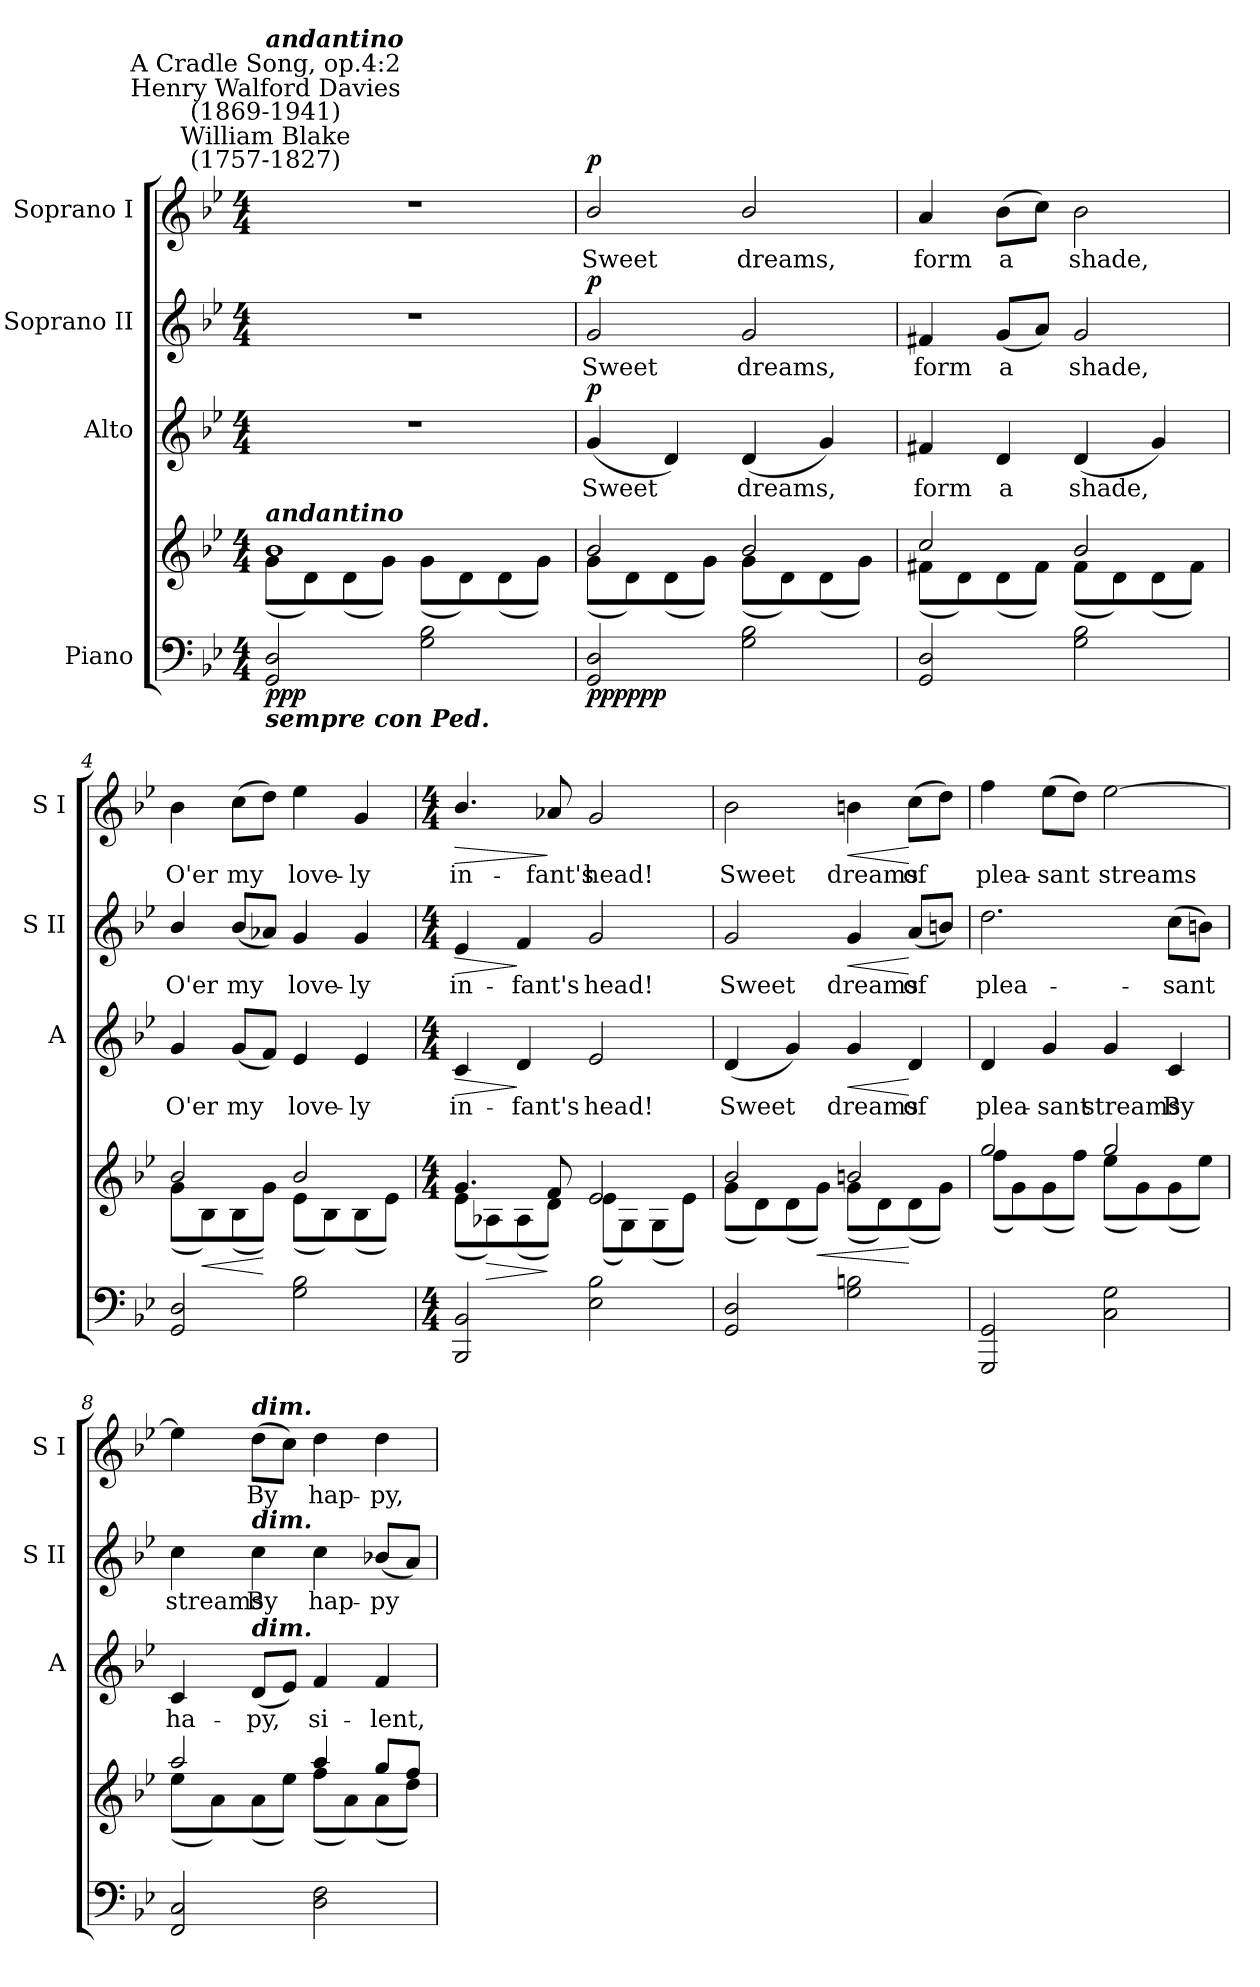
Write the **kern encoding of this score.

**kern	**kern	**dynam	**kern	**text	**dynam	**kern	**text	**dynam	**kern	**text	**dynam
*part4	*part4	*part4	*part3	*part3	*part3	*part2	*part2	*part2	*part1	*part1	*part1
*staff5	*staff4	*staff4/5	*staff3	*staff3	*staff3	*staff2	*staff2	*staff2	*staff1	*staff1	*staff1
*I"Piano	*	*	*I"Alto	*	*	*I"Soprano II	*	*	*I"Soprano I	*	*
*	*	*	*I'A	*	*	*I'S II	*	*	*I'S I	*	*
*clefF4	*clefG2	*	*clefG2	*	*	*clefG2	*	*	*clefG2	*	*
*k[b-e-]	*k[b-e-]	*	*k[b-e-]	*	*	*k[b-e-]	*	*	*k[b-e-]	*	*
*B-:	*B-:	*	*B-:	*	*	*B-:	*	*	*B-:	*	*
*M4/4	*M4/4	*	*M4/4	*	*	*M4/4	*	*	*M4/4	*	*
=1	=1	=1	=1	=1	=1	=1	=1	=1	=1	=1	=1
*	*^	*	*	*	*	*	*	*	*	*	*
!	!	!	!	!	!	!	!	!	!	!LO:TX:a:cj:t=William Blake\n(1757-1827)	!	!
!	!	!	!	!	!	!	!	!	!	!LO:TX:a:cj:t=Henry Walford Davies\n(1869-1941)	!	!
!	!	!	!	!	!	!	!	!	!	!LO:TX:a:cj:t=A Cradle Song, op.4&colon;2	!	!
!	!	!	!	!	!	!	!	!	!	!LO:TX:a:Bi:t=andantino	!	!
!	!LO:TX:a:Bi:t=andantino	!	!	!	!	!	!	!	!	!	!	!
!LO:TX:b:Bi:t=sempre con Ped.	!	!	!	!	!	!	!	!	!	!	!	!
!	!	!	!LO:DY:b=2	!	!	!	!	!	!	!	!	!
!	!	!	!LO:DY:n=1:b	!	!	!	!	!	!	!	!	!
!	!	!	!LO:DY:n=2:b	!	!	!	!	!	!	!	!	!
2GG 2D	1b-/	(<8g\L	p p p	1r	.	.	1r	.	.	1r	.	.
.	.	8d\)	.	.	.	.	.	.	.	.	.	.
.	.	(<8d\	.	.	.	.	.	.	.	.	.	.
.	.	8g\J)	.	.	.	.	.	.	.	.	.	.
2G 2B-	.	(<8g\L	.	.	.	.	.	.	.	.	.	.
.	.	8d\)	.	.	.	.	.	.	.	.	.	.
.	.	(<8d\	.	.	.	.	.	.	.	.	.	.
.	.	8g\J)	.	.	.	.	.	.	.	.	.	.
=2	=2	=2	=2	=2	=2	=2	=2	=2	=2	=2	=2	=2
!	!	!	!LO:DY:b=2	!	!LO:LY:b	!	!	!LO:LY:b	!	!	!LO:LY:b	!
!	!	!	!LO:DY:n=1:b	!	!	!	!	!	!	!	!	!
!	!	!	!LO:DY:n=2:b	!	!	!LO:DY:b	!	!	!LO:DY:b	!	!	!LO:DY:b
2GG 2D	2b-/	(<8g\L	pp pp pp	(<4g	Sweet	p	2g/	Sweet	p	2b-/	Sweet	p
.	.	8d\)	.	.	.	.	.	.	.	.	.	.
.	.	(<8d\	.	4d)	.	.	.	.	.	.	.	.
.	.	8g\J)	.	.	.	.	.	.	.	.	.	.
!	!	!	!	!	!LO:LY:b	!	!	!LO:LY:b	!	!	!LO:LY:b	!
2G 2B-	2b-/	(<8g\L	.	(<4d	dreams,	.	2g/	dreams,	.	2b-/	dreams,	.
.	.	8d\)	.	.	.	.	.	.	.	.	.	.
.	.	(<8d\	.	4g)	.	.	.	.	.	.	.	.
.	.	8g\J)	.	.	.	.	.	.	.	.	.	.
=3	=3	=3	=3	=3	=3	=3	=3	=3	=3	=3	=3	=3
!	!	!	!	!	!LO:LY:b	!	!	!LO:LY:b	!	!	!LO:LY:b	!
2GG 2D	2cc/	(<8f#X\L	.	4f#X	form	.	4f#X	form	.	4a	form	.
.	.	8d\)	.	.	.	.	.	.	.	.	.	.
!	!	!	!	!	!LO:LY:b	!	!	!LO:LY:b	!	!	!LO:LY:b	!
.	.	(<8d\	.	4d	a	.	(<8gL	a	.	(>8b-L	a	.
.	.	8f#\J)	.	.	.	.	8aJ)	.	.	8ccJ)	.	.
!	!	!	!	!	!LO:LY:b	!	!	!LO:LY:b	!	!	!LO:LY:b	!
2G 2B-	2b-/	(<8f#\L	.	(<4d	shade,	.	2g	shade,	.	2b-	shade,	.
.	.	8d\)	.	.	.	.	.	.	.	.	.	.
.	.	(<8d\	.	4g)	.	.	.	.	.	.	.	.
.	.	8f#\J)	.	.	.	.	.	.	.	.	.	.
=4	=4	=4	=4	=4	=4	=4	=4	=4	=4	=4	=4	=4
!	!	!	!	!	!LO:LY:b	!	!	!LO:LY:b	!	!	!LO:LY:b	!
2GG 2D	2b-/	(<8g\L	.	4g/	O'er	.	4b-/	O'er	.	4b-	O'er	.
!	!	!	!LO:HP:b	!	!	!	!	!	!	!	!	!
.	.	8B-\)	<	.	.	.	.	.	.	.	.	.
!	!	!	!	!	!LO:LY:b	!	!	!LO:LY:b	!	!	!LO:LY:b	!
.	.	(<8B-\	.	(<8gL	my	.	(<8b-L	my	.	(>8ccL	my	.
.	.	8g\J)	[	8fJ)	.	.	8a-XJ)	.	.	8ddJ)	.	.
!	!	!	!	!	!LO:LY:b	!	!	!LO:LY:b	!	!	!LO:LY:b	!
2G 2B-	2b-/	(<8e-\L	.	4e-	love-	.	4g	love-	.	4ee-	love-	.
.	.	8B-\)	.	.	.	.	.	.	.	.	.	.
!	!	!	!	!	!LO:LY:b	!	!	!LO:LY:b	!	!	!LO:LY:b	!
.	.	(<8B-\	.	4e-	-ly	.	4g	-ly	.	4g	-ly	.
.	.	8e-\J)	.	.	.	.	.	.	.	.	.	.
!!LO:LB:g=z
=5	=5	=5	=5	=5	=5	=5	=5	=5	=5	=5	=5	=5
*M4/4	*M4/4	*	*	*M4/4	*	*	*M4/4	*	*	*M4/4	*	*
!	!	!	!	!	!LO:LY:b	!LO:HP:b	!	!LO:LY:b	!LO:HP:b	!	!LO:LY:b	!LO:HP:b
2BBB- 2BB-	4.g/	(<8e-\L	.	4c	in-	>	4e-	in-	>	4.b-/	in-	>
!	!	!	!LO:HP:b	!	!	!	!	!	!	!	!	!
.	.	8A-X\)	>	.	.	.	.	.	.	.	.	.
!	!	!	!	!	!LO:LY:b	!	!	!LO:LY:b	!	!	!	!
.	.	(<8A-\	.	4d	-fant's	]	4f	-fant's	]	.	.	.
!	!	!	!	!	!	!	!	!	!	!	!LO:LY:b	!
.	8f/	8d\J)	]	.	.	.	.	.	.	8a-X	-fant's	]
!	!	!	!	!	!LO:LY:b	!	!	!LO:LY:b	!	!	!LO:LY:b	!
2E- 2B-	2e-/	(<8e-\L	.	2e-	head!	.	2g	head!	.	2g	head!	.
.	.	8G\)	.	.	.	.	.	.	.	.	.	.
.	.	(<8G\	.	.	.	.	.	.	.	.	.	.
.	.	8e-\J)	.	.	.	.	.	.	.	.	.	.
=6	=6	=6	=6	=6	=6	=6	=6	=6	=6	=6	=6	=6
!	!	!	!	!	!LO:LY:b	!	!	!LO:LY:b	!	!	!LO:LY:b	!
2GG 2D	2b-/	(<8g\L	.	(<4d	Sweet	.	2g	Sweet	.	2b-	Sweet	.
.	.	8d\)	.	.	.	.	.	.	.	.	.	.
.	.	(<8d\	.	4g)	.	.	.	.	.	.	.	.
!	!	!	!LO:HP:b	!	!	!	!	!	!	!	!	!
.	.	8g\J)	<	.	.	.	.	.	.	.	.	.
!	!	!	!	!	!LO:LY:b	!LO:HP:b	!	!LO:LY:b	!LO:HP:b	!	!LO:LY:b	!LO:HP:b
2G 2Bn	2bn/	(<8g\L	.	4g	dreams	<	4g	dreams	<	4bn	dreams	<
.	.	8d\)	.	.	.	.	.	.	.	.	.	.
!	!	!	!	!	!LO:LY:b	!	!	!LO:LY:b	!	!	!LO:LY:b	!
.	.	(<8d\	[	4d	of	[	(<8aL	of	[	(>8ccL	of	[
.	.	8g\J)	.	.	.	.	8bnJ)	.	.	8ddJ)	.	.
=7	=7	=7	=7	=7	=7	=7	=7	=7	=7	=7	=7	=7
!	!	!	!	!	!LO:LY:b	!	!	!LO:LY:b	!	!	!LO:LY:b	!
2GGG 2GG	2gg/	(<8ff\L	.	4d	plea-	.	2.dd	plea-	.	4ff	plea-	.
.	.	8g\)	.	.	.	.	.	.	.	.	.	.
!	!	!	!	!	!LO:LY:b	!	!	!	!	!	!LO:LY:b	!
.	.	(<8g\	.	4g	-sant	.	.	.	.	(>8ee-L	-sant	.
.	.	8ff\J)	.	.	.	.	.	.	.	8ddJ)	.	.
!	!	!	!	!	!LO:LY:b	!	!	!	!	!	!LO:LY:b	!
2C 2G	2gg/	(<8ee-\L	.	4g	streams	.	.	.	.	[2ee-	streams	.
.	.	8g\)	.	.	.	.	.	.	.	.	.	.
!	!	!	!	!	!LO:LY:b	!	!	!LO:LY:b	!	!	!	!
.	.	(<8g\	.	4c	By	.	(>8ccL	-sant	.	.	.	.
.	.	8ee-\J)	.	.	.	.	8bnJ)	.	.	.	.	.
=8	=8	=8	=8	=8	=8	=8	=8	=8	=8	=8	=8	=8
!	!	!	!	!	!LO:LY:b	!	!	!LO:LY:b	!	!	!	!
2FF 2C	2aa/	(<8ee-\L	.	4c	ha-	.	4cc	streams	.	4ee-]	.	.
.	.	8a\)	.	.	.	.	.	.	.	.	.	.
!	!	!	!	!	!	!	!	!	!	!LO:TX:a:Bi:t=dim.	!	!
!	!	!	!	!	!	!	!LO:TX:a:Bi:t=dim.	!	!	!	!	!
!	!	!	!	!LO:TX:a:Bi:t=dim.	!	!	!	!	!	!	!	!
!	!	!	!	!	!LO:LY:b	!	!	!LO:LY:b	!	!	!LO:LY:b	!
.	.	(<8a\	.	(<8dL	-py,	.	4cc	By	.	(>8ddL	By	.
.	.	8ee-\J)	.	8e-J)	.	.	.	.	.	8ccJ)	.	.
!	!	!	!	!	!LO:LY:b	!	!	!LO:LY:b	!	!	!LO:LY:b	!
2D 2F	4aa/	(<8ff\L	.	4f	si-	.	4cc	hap-	.	4dd	hap-	.
.	.	8a\)	.	.	.	.	.	.	.	.	.	.
!	!	!	!	!	!LO:LY:b	!	!	!LO:LY:b	!	!	!LO:LY:b	!
.	8gg/L	(<8a\	.	4f	-lent,	.	(<8b-XL	-py	.	4dd	-py,	.
.	8ff/J	8dd\J)	.	.	.	.	8aJ)	.	.	.	.	.
*	*v	*v	*	*	*	*	*	*	*	*	*	*
=	=	=	=	=	=	=	=	=	=	=	=
*-	*-	*-	*-	*-	*-	*-	*-	*-	*-	*-	*-
